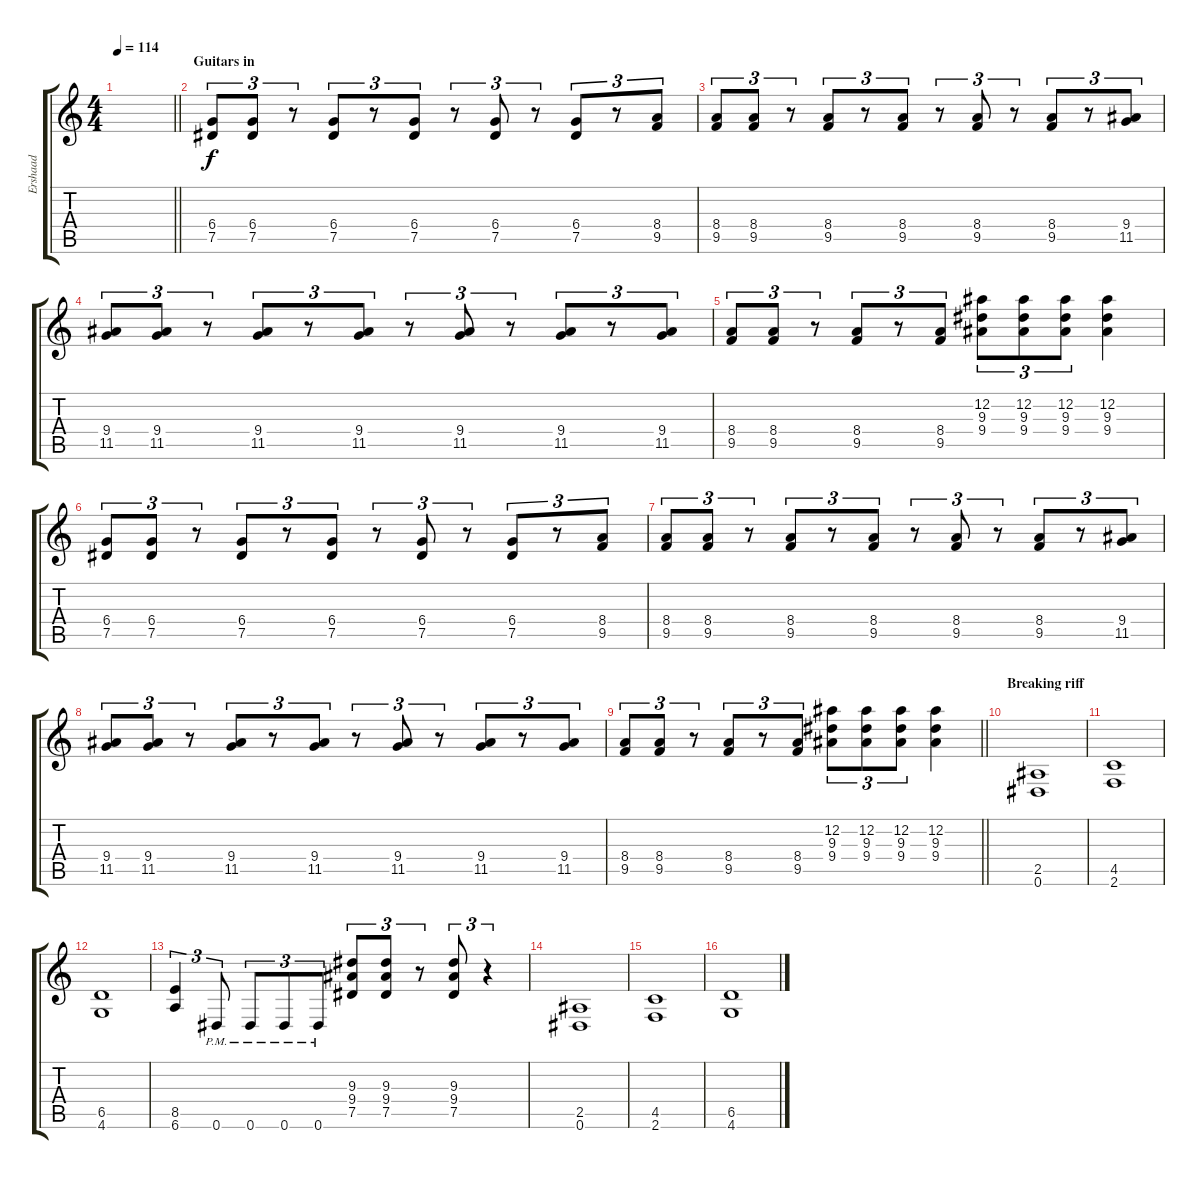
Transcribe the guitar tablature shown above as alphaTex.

\track ("Ershaad" "Ershaad") {instrument distortionguitar}
\staff {score tabs}
\tuning (Eb4 Bb3 Gb3 Db3 Ab2 Eb2) {hide}
\ts (4 4)
\tempo 114
\clef g2
\barLineRight lightlight
\ks c
|
\section ("" "Guitars in")
(6.4 7.5).8{tu (3 2)} (6.4 7.5).8{tu (3 2)} r.8{tu (3 2)} (6.4 7.5).8{tu (3 2)} r.8{tu (3 2)} (6.4 7.5).8{tu (3 2)} r.8{tu (3 2)} (6.4 7.5).8{tu (3 2)} r.8{tu (3 2)} (6.4 7.5).8{tu (3 2)} r.8{tu (3 2)} (8.4 9.5).8{tu (3 2)} |
(8.4 9.5).8{tu (3 2)} (8.4 9.5).8{tu (3 2)} r.8{tu (3 2)} (8.4 9.5).8{tu (3 2)} r.8{tu (3 2)} (8.4 9.5).8{tu (3 2)} r.8{tu (3 2)} (8.4 9.5).8{tu (3 2)} r.8{tu (3 2)} (8.4 9.5).8{tu (3 2)} r.8{tu (3 2)} (9.4 11.5).8{tu (3 2)} |
(9.4 11.5).8{tu (3 2)} (9.4 11.5).8{tu (3 2)} r.8{tu (3 2)} (9.4 11.5).8{tu (3 2)} r.8{tu (3 2)} (9.4 11.5).8{tu (3 2)} r.8{tu (3 2)} (9.4 11.5).8{tu (3 2)} r.8{tu (3 2)} (9.4 11.5).8{tu (3 2)} r.8{tu (3 2)} (9.4 11.5).8{tu (3 2)} |
(8.4 9.5).8{tu (3 2)} (8.4 9.5).8{tu (3 2)} r.8{tu (3 2)} (8.4 9.5).8{tu (3 2)} r.8{tu (3 2)} (8.4 9.5).8{tu (3 2)} (12.2 9.3 9.4).8{tu (3 2)} (12.2 9.3 9.4).8{tu (3 2)} (12.2 9.3 9.4).8{tu (3 2)} (12.2 9.3 9.4).4 |
(6.4 7.5).8{tu (3 2)} (6.4 7.5).8{tu (3 2)} r.8{tu (3 2)} (6.4 7.5).8{tu (3 2)} r.8{tu (3 2)} (6.4 7.5).8{tu (3 2)} r.8{tu (3 2)} (6.4 7.5).8{tu (3 2)} r.8{tu (3 2)} (6.4 7.5).8{tu (3 2)} r.8{tu (3 2)} (8.4 9.5).8{tu (3 2)} |
(8.4 9.5).8{tu (3 2)} (8.4 9.5).8{tu (3 2)} r.8{tu (3 2)} (8.4 9.5).8{tu (3 2)} r.8{tu (3 2)} (8.4 9.5).8{tu (3 2)} r.8{tu (3 2)} (8.4 9.5).8{tu (3 2)} r.8{tu (3 2)} (8.4 9.5).8{tu (3 2)} r.8{tu (3 2)} (9.4 11.5).8{tu (3 2)} |
(9.4 11.5).8{tu (3 2)} (9.4 11.5).8{tu (3 2)} r.8{tu (3 2)} (9.4 11.5).8{tu (3 2)} r.8{tu (3 2)} (9.4 11.5).8{tu (3 2)} r.8{tu (3 2)} (9.4 11.5).8{tu (3 2)} r.8{tu (3 2)} (9.4 11.5).8{tu (3 2)} r.8{tu (3 2)} (9.4 11.5).8{tu (3 2)} |
\barLineRight lightlight
(8.4 9.5).8{tu (3 2)} (8.4 9.5).8{tu (3 2)} r.8{tu (3 2)} (8.4 9.5).8{tu (3 2)} r.8{tu (3 2)} (8.4 9.5).8{tu (3 2)} (12.2 9.3 9.4).8{tu (3 2)} (12.2 9.3 9.4).8{tu (3 2)} (12.2 9.3 9.4).8{tu (3 2)} (12.2 9.3 9.4).4 |
\section ("" "Breaking riff")
(2.5 0.6).1 |
(4.5 2.6).1 |
(6.5 4.6).1 |
(8.5 6.6).4{tu (3 2)} 0.6{pm}.8{tu (3 2)} 0.6{pm}.8{tu (3 2)} 0.6{pm}.8{tu (3 2)} 0.6{pm}.8{tu (3 2)} (9.3 9.4 7.5).8{tu (3 2)} (9.3 9.4 7.5).8{tu (3 2)} r.8{tu (3 2)} (9.3 9.4 7.5).8{tu (3 2)} r.4{tu (3 2)} |
(2.5 0.6).1 |
(4.5 2.6).1 |
(6.5 4.6).1
